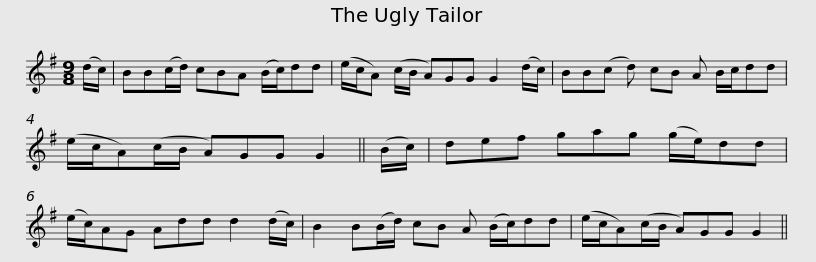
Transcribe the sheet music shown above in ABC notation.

X:1
L:1/8
M:9/8
I:linebreak $
K:G
V:1 treble
V:1
 (d/c/) | BB(c/d/) cBA (B/c/)dd | (e/c/A) (c/B/ A)GG G2 (d/c/) | BB(c d) cB A B/c/dd | (e/c/A)(c/B/ A)GG G2 ||$ %5
 (B/c/) | def gag (g/e/)dd | (e/c/)AG Add d2 (d/c/) | B2 B(B/d/) cB A (B/c/)dd | (e/c/A)(c/B/ A)GG G2 || %10
